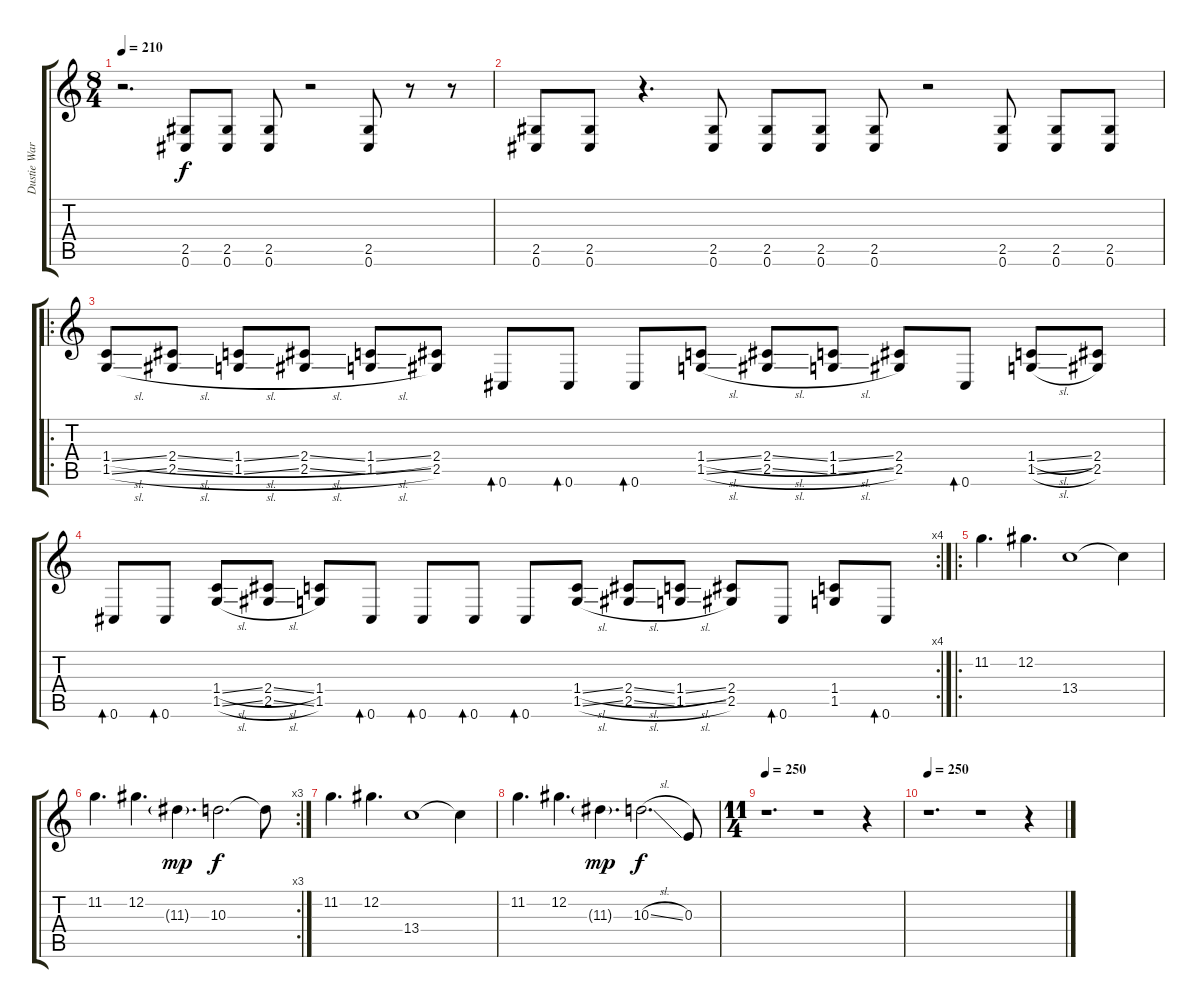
\track ("Dustie Waring" "Dustie War") {instrument distortionguitar}
\staff {score tabs}
\tuning (Db4 Ab3 E3 B2 Gb2 Db2) {hide}
\ts (8 4)
\tempo 210
\clef g2
\ks c
r.2{d dy f} (2.5 0.6).8 (2.5 0.6).8 (2.5 0.6).8 r.2 (2.5 0.6).8 r.8 r.8 |
(2.5 0.6).8 (2.5 0.6).8 r.4{d} (2.5 0.6).8 (2.5 0.6).8 (2.5 0.6).8 (2.5 0.6).8 r.2 (2.5 0.6).8 (2.5 0.6).8 (2.5 0.6).8 |
\ro
(1.4{sl} 1.5{sl}).8 (2.4{sl} 2.5{sl}).8 (1.4{sl} 1.5{sl}).8 (2.4{sl} 2.5{sl}).8 (1.4{sl} 1.5{sl}).8 (2.4 2.5).8 0.6.8{bd 240} 0.6.8{bd 240} 0.6.8{bd 240} (1.4{sl} 1.5{sl}).8 (2.4{sl} 2.5{sl}).8 (1.4{sl} 1.5{sl}).8 (2.4 2.5).8 0.6.8{bd 240} (1.4{sl} 1.5{sl}).8 (2.4 2.5).8 |
\rc 4
0.6.8{bd 240} 0.6.8{bd 240} (1.4{sl} 1.5{sl}).8 (2.4{sl} 2.5{sl}).8 (1.4 1.5).8 0.6.8{bd 240} 0.6.8{bd 240} 0.6.8{bd 240} 0.6.8{bd 240} (1.4{sl} 1.5{sl}).8 (2.4{sl} 2.5{sl}).8 (1.4{sl} 1.5{sl}).8 (2.4 2.5).8 0.6.8{bd 240} (1.4 1.5).8 0.6.8{bd 240} |
\ro
11.2.4{d} 12.2.4{d} 13.4.1 13.4{t}.4 |
\rc 3
11.2.4{d} 12.2.4{d} 11.3{g}.4{d dy mp} 10.3.2{d dy f} 10.3{t}.8 |
11.2.4{d} 12.2.4{d} 13.4.1 13.4{t}.4 |
11.2.4{d} 12.2.4{d} 11.3{g}.4{d dy mp} 10.3{sl}.2{d dy f} 0.3.8 |
\ts (11 4)
\tempo 250
r.1{d} r.1 r.4 |
\tempo 250
r.1{d} r.1 r.4
